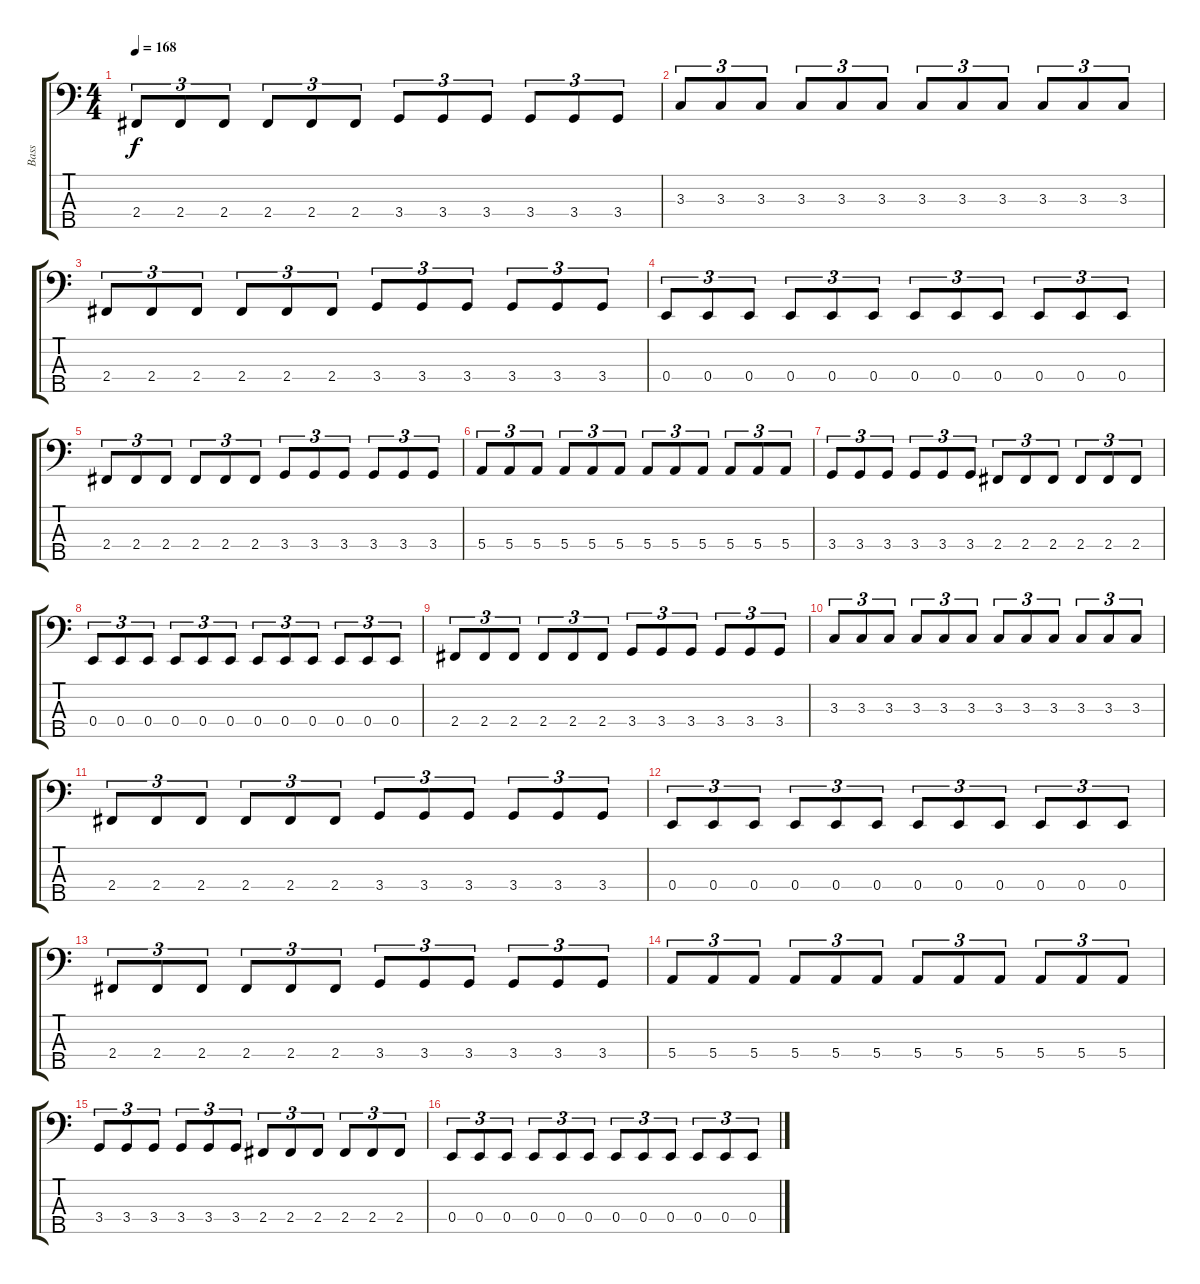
\track ("Bass" "Bass") {instrument electricbasspick}
\staff {score tabs}
\tuning (G2 D2 A1 E1 B0) {hide}
\ts (4 4)
\tempo 168
\clef f4
\ks c
2.4.8{tu (3 2) dy f} 2.4.8{tu (3 2)} 2.4.8{tu (3 2)} 2.4.8{tu (3 2)} 2.4.8{tu (3 2)} 2.4.8{tu (3 2)} 3.4.8{tu (3 2)} 3.4.8{tu (3 2)} 3.4.8{tu (3 2)} 3.4.8{tu (3 2)} 3.4.8{tu (3 2)} 3.4.8{tu (3 2)} |
3.3.8{tu (3 2)} 3.3.8{tu (3 2)} 3.3.8{tu (3 2)} 3.3.8{tu (3 2)} 3.3.8{tu (3 2)} 3.3.8{tu (3 2)} 3.3.8{tu (3 2)} 3.3.8{tu (3 2)} 3.3.8{tu (3 2)} 3.3.8{tu (3 2)} 3.3.8{tu (3 2)} 3.3.8{tu (3 2)} |
2.4.8{tu (3 2)} 2.4.8{tu (3 2)} 2.4.8{tu (3 2)} 2.4.8{tu (3 2)} 2.4.8{tu (3 2)} 2.4.8{tu (3 2)} 3.4.8{tu (3 2)} 3.4.8{tu (3 2)} 3.4.8{tu (3 2)} 3.4.8{tu (3 2)} 3.4.8{tu (3 2)} 3.4.8{tu (3 2)} |
0.4.8{tu (3 2)} 0.4.8{tu (3 2)} 0.4.8{tu (3 2)} 0.4.8{tu (3 2)} 0.4.8{tu (3 2)} 0.4.8{tu (3 2)} 0.4.8{tu (3 2)} 0.4.8{tu (3 2)} 0.4.8{tu (3 2)} 0.4.8{tu (3 2)} 0.4.8{tu (3 2)} 0.4.8{tu (3 2)} |
2.4.8{tu (3 2)} 2.4.8{tu (3 2)} 2.4.8{tu (3 2)} 2.4.8{tu (3 2)} 2.4.8{tu (3 2)} 2.4.8{tu (3 2)} 3.4.8{tu (3 2)} 3.4.8{tu (3 2)} 3.4.8{tu (3 2)} 3.4.8{tu (3 2)} 3.4.8{tu (3 2)} 3.4.8{tu (3 2)} |
5.4.8{tu (3 2)} 5.4.8{tu (3 2)} 5.4.8{tu (3 2)} 5.4.8{tu (3 2)} 5.4.8{tu (3 2)} 5.4.8{tu (3 2)} 5.4.8{tu (3 2)} 5.4.8{tu (3 2)} 5.4.8{tu (3 2)} 5.4.8{tu (3 2)} 5.4.8{tu (3 2)} 5.4.8{tu (3 2)} |
3.4.8{tu (3 2)} 3.4.8{tu (3 2)} 3.4.8{tu (3 2)} 3.4.8{tu (3 2)} 3.4.8{tu (3 2)} 3.4.8{tu (3 2)} 2.4.8{tu (3 2)} 2.4.8{tu (3 2)} 2.4.8{tu (3 2)} 2.4.8{tu (3 2)} 2.4.8{tu (3 2)} 2.4.8{tu (3 2)} |
0.4.8{tu (3 2)} 0.4.8{tu (3 2)} 0.4.8{tu (3 2)} 0.4.8{tu (3 2)} 0.4.8{tu (3 2)} 0.4.8{tu (3 2)} 0.4.8{tu (3 2)} 0.4.8{tu (3 2)} 0.4.8{tu (3 2)} 0.4.8{tu (3 2)} 0.4.8{tu (3 2)} 0.4.8{tu (3 2)} |
2.4.8{tu (3 2)} 2.4.8{tu (3 2)} 2.4.8{tu (3 2)} 2.4.8{tu (3 2)} 2.4.8{tu (3 2)} 2.4.8{tu (3 2)} 3.4.8{tu (3 2)} 3.4.8{tu (3 2)} 3.4.8{tu (3 2)} 3.4.8{tu (3 2)} 3.4.8{tu (3 2)} 3.4.8{tu (3 2)} |
3.3.8{tu (3 2)} 3.3.8{tu (3 2)} 3.3.8{tu (3 2)} 3.3.8{tu (3 2)} 3.3.8{tu (3 2)} 3.3.8{tu (3 2)} 3.3.8{tu (3 2)} 3.3.8{tu (3 2)} 3.3.8{tu (3 2)} 3.3.8{tu (3 2)} 3.3.8{tu (3 2)} 3.3.8{tu (3 2)} |
2.4.8{tu (3 2)} 2.4.8{tu (3 2)} 2.4.8{tu (3 2)} 2.4.8{tu (3 2)} 2.4.8{tu (3 2)} 2.4.8{tu (3 2)} 3.4.8{tu (3 2)} 3.4.8{tu (3 2)} 3.4.8{tu (3 2)} 3.4.8{tu (3 2)} 3.4.8{tu (3 2)} 3.4.8{tu (3 2)} |
0.4.8{tu (3 2)} 0.4.8{tu (3 2)} 0.4.8{tu (3 2)} 0.4.8{tu (3 2)} 0.4.8{tu (3 2)} 0.4.8{tu (3 2)} 0.4.8{tu (3 2)} 0.4.8{tu (3 2)} 0.4.8{tu (3 2)} 0.4.8{tu (3 2)} 0.4.8{tu (3 2)} 0.4.8{tu (3 2)} |
2.4.8{tu (3 2)} 2.4.8{tu (3 2)} 2.4.8{tu (3 2)} 2.4.8{tu (3 2)} 2.4.8{tu (3 2)} 2.4.8{tu (3 2)} 3.4.8{tu (3 2)} 3.4.8{tu (3 2)} 3.4.8{tu (3 2)} 3.4.8{tu (3 2)} 3.4.8{tu (3 2)} 3.4.8{tu (3 2)} |
5.4.8{tu (3 2)} 5.4.8{tu (3 2)} 5.4.8{tu (3 2)} 5.4.8{tu (3 2)} 5.4.8{tu (3 2)} 5.4.8{tu (3 2)} 5.4.8{tu (3 2)} 5.4.8{tu (3 2)} 5.4.8{tu (3 2)} 5.4.8{tu (3 2)} 5.4.8{tu (3 2)} 5.4.8{tu (3 2)} |
3.4.8{tu (3 2)} 3.4.8{tu (3 2)} 3.4.8{tu (3 2)} 3.4.8{tu (3 2)} 3.4.8{tu (3 2)} 3.4.8{tu (3 2)} 2.4.8{tu (3 2)} 2.4.8{tu (3 2)} 2.4.8{tu (3 2)} 2.4.8{tu (3 2)} 2.4.8{tu (3 2)} 2.4.8{tu (3 2)} |
0.4.8{tu (3 2)} 0.4.8{tu (3 2)} 0.4.8{tu (3 2)} 0.4.8{tu (3 2)} 0.4.8{tu (3 2)} 0.4.8{tu (3 2)} 0.4.8{tu (3 2)} 0.4.8{tu (3 2)} 0.4.8{tu (3 2)} 0.4.8{tu (3 2)} 0.4.8{tu (3 2)} 0.4.8{tu (3 2)}
